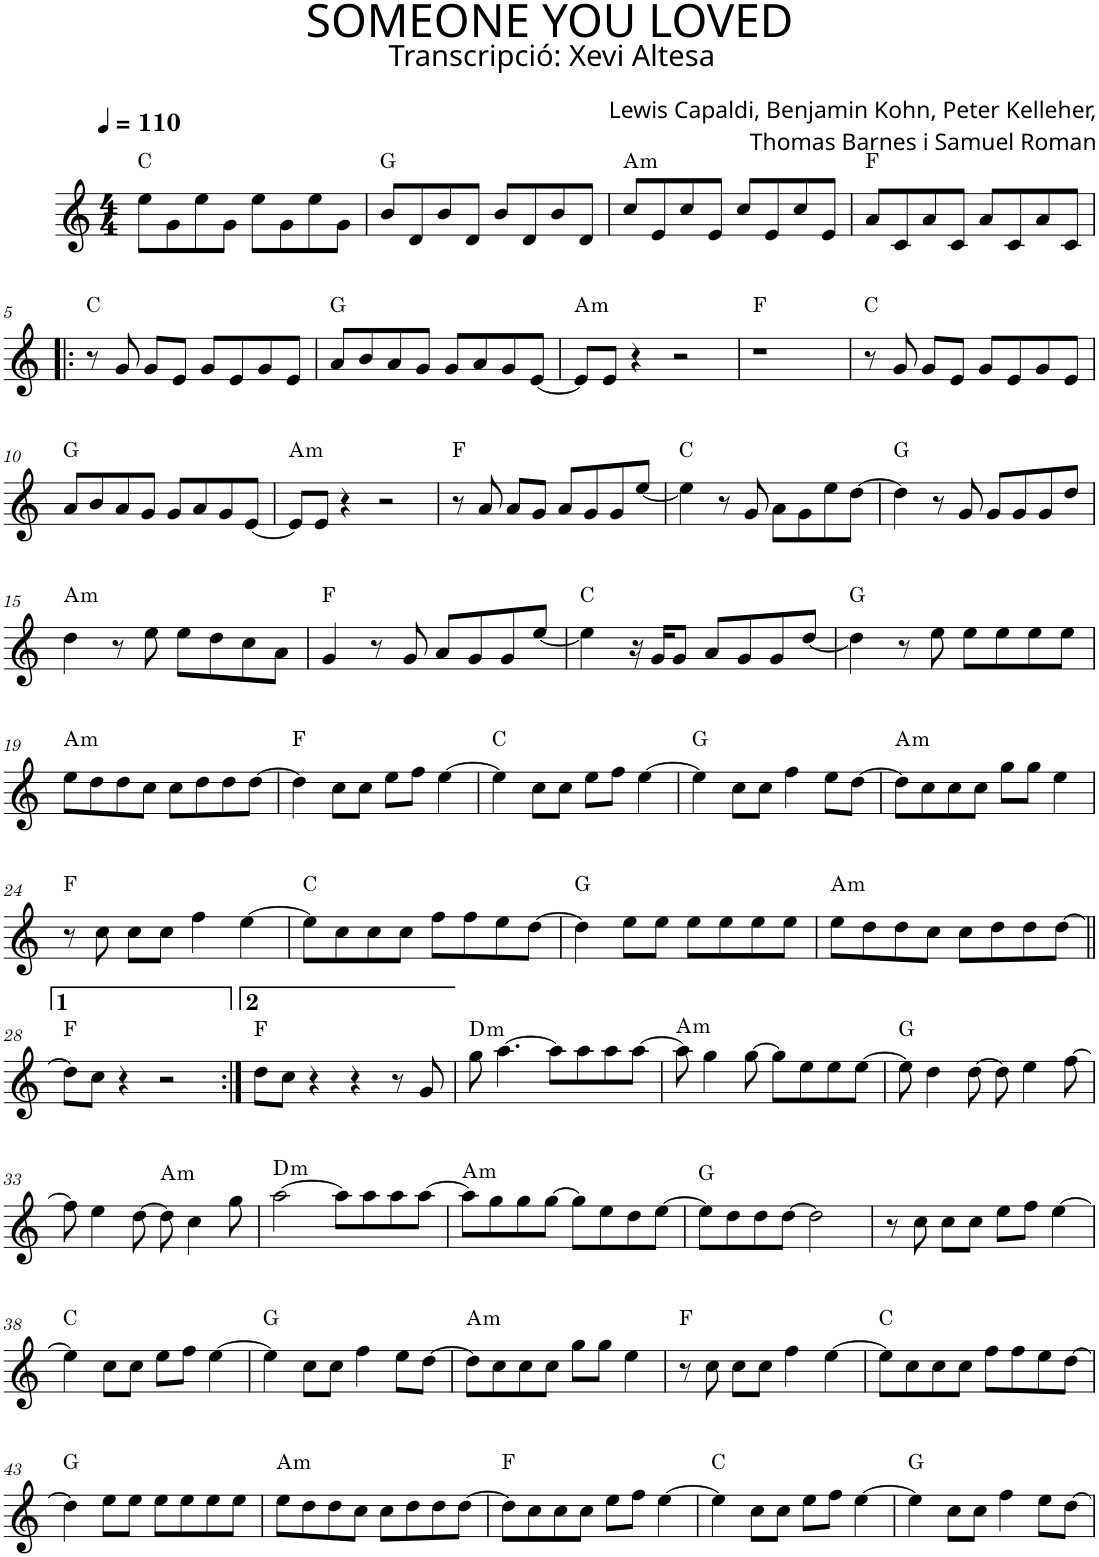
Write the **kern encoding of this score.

**kern	**harte
*part1	*part1
*staff1	*
*I"P1	*
*clefG2	*
*k[]	*
*M4/4	*
*MM110	*
=1	=1
8ee\L	C:maj
8g\	.
8ee\	.
8g\J	.
8ee\L	.
8g\	.
8ee\	.
8g\J	.
=2	=2
8b/L	G:maj
8d/	.
8b/	.
8d/J	.
8b/L	.
8d/	.
8b/	.
8d/J	.
=3	=3
!	!LO:H:kt=m
8cc/L	A:min
8e/	.
8cc/	.
8e/J	.
8cc/L	.
8e/	.
8cc/	.
8e/J	.
=4	=4
8a/L	F:maj
8c/	.
8a/	.
8c/J	.
8a/L	.
8c/	.
8a/	.
8c/J	.
!!LO:LB:g=z
=5!|:	=5!|:
8r	C:maj
8g/	.
8g/L	.
8e/J	.
8g/L	.
8e/	.
8g/	.
8e/J	.
=6	=6
8a/L	G:maj
8b/	.
8a/	.
8g/J	.
8g/L	.
8a/	.
8g/	.
[<8e/J	.
=7	=7
!	!LO:H:kt=m
8e/L]	A:min
8e/J	.
4r	.
2r	.
=8	=8
1r	F:maj
=9	=9
8r	C:maj
8g/	.
8g/L	.
8e/J	.
8g/L	.
8e/	.
8g/	.
8e/J	.
!!LO:LB:g=z
=10	=10
8a/L	G:maj
8b/	.
8a/	.
8g/J	.
8g/L	.
8a/	.
8g/	.
[<8e/J	.
=11	=11
!	!LO:H:kt=m
8e/L]	A:min
8e/J	.
4r	.
2r	.
=12	=12
8r	F:maj
8a/	.
8a/L	.
8g/J	.
8a/L	.
8g/	.
8g/	.
[<8ee/J	.
=13	=13
4ee\]	C:maj
8r	.
8g/	.
8a\L	.
8g\	.
8ee\	.
[>8dd\J	.
=14	=14
4dd\]	G:maj
8r	.
8g/	.
8g/L	.
8g/	.
8g/	.
8dd/J	.
!!LO:LB:g=z
=15	=15
!	!LO:H:kt=m
4dd\	A:min
8r	.
8ee\	.
8ee\L	.
8dd\	.
8cc\	.
8a\J	.
=16	=16
4g/	F:maj
8r	.
8g/	.
8a/L	.
8g/	.
8g/	.
[<8ee/J	.
=17	=17
4ee\]	C:maj
16r	.
16g/KL	.
8g/J	.
8a/L	.
8g/	.
8g/	.
[<8dd/J	.
=18	=18
4dd\]	G:maj
8r	.
8ee\	.
8ee\L	.
8ee\	.
8ee\	.
8ee\J	.
!!LO:LB:g=z
=19	=19
!	!LO:H:kt=m
8ee\L	A:min
8dd\	.
8dd\	.
8cc\J	.
8cc\L	.
8dd\	.
8dd\	.
[>8dd\J	.
=20	=20
4dd\]	F:maj
8cc\L	.
8cc\J	.
8ee\L	.
8ff\J	.
[>4ee\	.
=21	=21
4ee\]	C:maj
8cc\L	.
8cc\J	.
8ee\L	.
8ff\J	.
[>4ee\	.
=22	=22
4ee\]	G:maj
8cc\L	.
8cc\J	.
4ff\	.
8ee\L	.
[>8dd\J	.
=23	=23
!	!LO:H:kt=m
8dd\L]	A:min
8cc\	.
8cc\	.
8cc\J	.
8gg\L	.
8gg\J	.
4ee\	.
!!LO:LB:g=z
=24	=24
8r	F:maj
8cc\	.
8cc\L	.
8cc\J	.
4ff\	.
[>4ee\	.
=25	=25
8ee\L]	C:maj
8cc\	.
8cc\	.
8cc\J	.
8ff\L	.
8ff\	.
8ee\	.
[>8dd\J	.
=26	=26
4dd\]	G:maj
8ee\L	.
8ee\J	.
8ee\L	.
8ee\	.
8ee\	.
8ee\J	.
=27	=27
!	!LO:H:kt=m
8ee\L	A:min
8dd\	.
8dd\	.
8cc\J	.
8cc\L	.
8dd\	.
8dd\	.
[>8dd\J	.
!!LO:LB:g=z
=28||	=28||
8dd\L]	F:maj
8cc\J	.
4r	.
2r	.
=29:|!	=29:|!
8dd\L	F:maj
8cc\J	.
4r	.
4r	.
8r	.
8g/	.
=30	=30
!	!LO:H:kt=m
8gg\	D:min
[>4.aa\	.
8aa\L]	.
8aa\	.
8aa\	.
[>8aa\J	.
=31	=31
!	!LO:H:kt=m
8aa\]	A:min
4gg\	.
[>8gg\	.
8gg\L]	.
8ee\	.
8ee\	.
[>8ee\J	.
=32	=32
8ee\]	G:maj
4dd\	.
[>8dd\	.
8dd\]	.
4ee\	.
[>8ff\	.
!!LO:LB:g=z
=33	=33
8ff\]	.
4ee\	.
[>8dd\	.
!	!LO:H:kt=m
8dd\]	A:min
4cc\	.
8gg\	.
=34	=34
!	!LO:H:kt=m
[>2aa\	D:min
8aa\L]	.
8aa\	.
8aa\	.
[>8aa\J	.
=35	=35
!	!LO:H:kt=m
8aa\L]	A:min
8gg\	.
8gg\	.
[>8gg\J	.
8gg\L]	.
8ee\	.
8dd\	.
[>8ee\J	.
=36	=36
8ee\L]	G:maj
8dd\	.
8dd\	.
[>8dd\J	.
2dd\]	.
=37	=37
8r	.
8cc\	.
8cc\L	.
8cc\J	.
8ee\L	.
8ff\J	.
[>4ee\	.
!!LO:LB:g=z
=38	=38
4ee\]	C:maj
8cc\L	.
8cc\J	.
8ee\L	.
8ff\J	.
[>4ee\	.
=39	=39
4ee\]	G:maj
8cc\L	.
8cc\J	.
4ff\	.
8ee\L	.
[>8dd\J	.
=40	=40
!	!LO:H:kt=m
8dd\L]	A:min
8cc\	.
8cc\	.
8cc\J	.
8gg\L	.
8gg\J	.
4ee\	.
=41	=41
8r	F:maj
8cc\	.
8cc\L	.
8cc\J	.
4ff\	.
[>4ee\	.
=42	=42
8ee\L]	C:maj
8cc\	.
8cc\	.
8cc\J	.
8ff\L	.
8ff\	.
8ee\	.
[>8dd\J	.
!!LO:LB:g=z
=43	=43
4dd\]	G:maj
8ee\L	.
8ee\J	.
8ee\L	.
8ee\	.
8ee\	.
8ee\J	.
=44	=44
!	!LO:H:kt=m
8ee\L	A:min
8dd\	.
8dd\	.
8cc\J	.
8cc\L	.
8dd\	.
8dd\	.
[>8dd\J	.
=45	=45
8dd\L]	F:maj
8cc\	.
8cc\	.
8cc\J	.
8ee\L	.
8ff\J	.
[>4ee\	.
=46	=46
4ee\]	C:maj
8cc\L	.
8cc\J	.
8ee\L	.
8ff\J	.
[>4ee\	.
=47	=47
4ee\]	G:maj
8cc\L	.
8cc\J	.
4ff\	.
8ee\L	.
[>8dd\J	.
=	=
*-	*-
